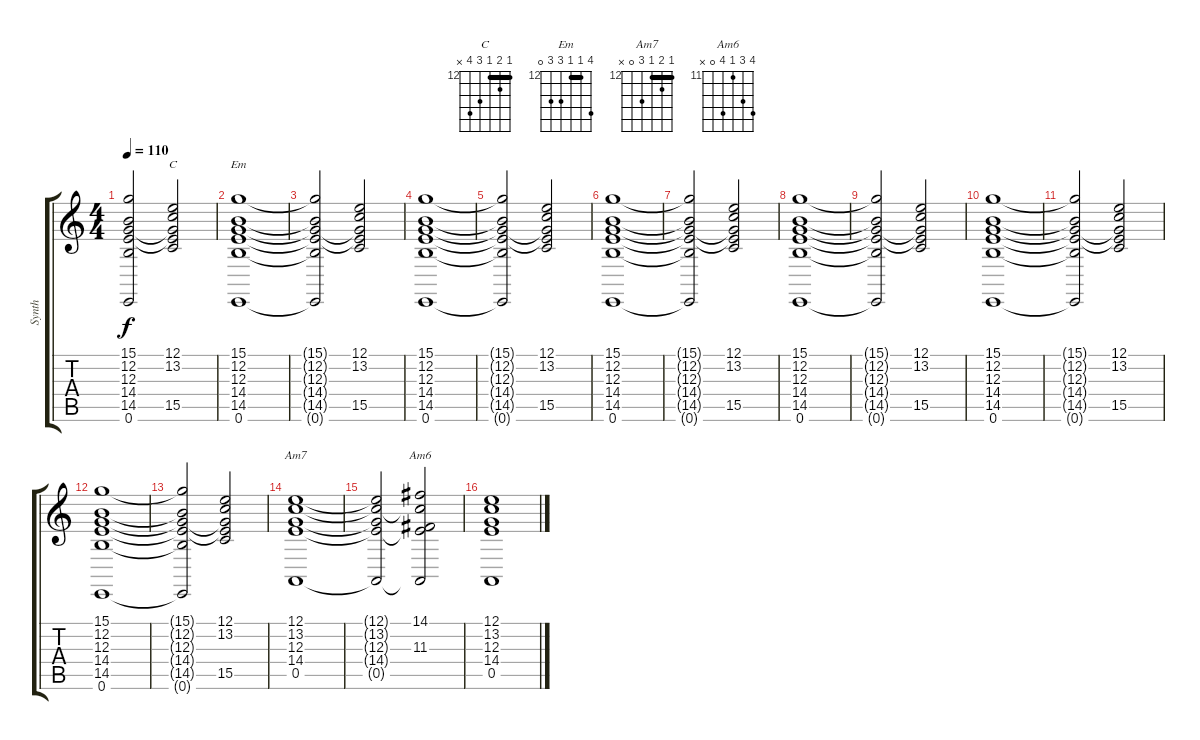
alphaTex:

\track ("Synth" "Synth") {instrument stringensemble1}
\staff {score tabs}
\tuning (E4 B3 G3 D3 A2 E2) {hide}
\chord ("C" 12 13 12 14 15 x) {firstfret 12 barre 12}
\chord ("Em" 15 12 12 14 14 0) {firstfret 12 barre 12}
\chord ("Am7" 12 13 12 14 0 x) {firstfret 12 barre 12}
\chord ("Am6" 14 13 11 14 0 x) {firstfret 11}
\ts (4 4)
\tempo 110
\clef g2
\ks c
(15.1{t} 12.2{t} 12.3{t} 14.4{t} 14.5{t} 0.6{t}).2{dy f} (12.1 13.2 12.3{t} 14.4{t} 15.5).2{ch "C"} |
(15.1 12.2 12.3 14.4 14.5 0.6).1{ch "Em"} |
(15.1{t} 12.2{t} 12.3{t} 14.4{t} 14.5{t} 0.6{t}).2 (12.1 13.2 12.3{t} 14.4{t} 15.5).2 |
(15.1 12.2 12.3 14.4 14.5 0.6).1 |
(15.1{t} 12.2{t} 12.3{t} 14.4{t} 14.5{t} 0.6{t}).2 (12.1 13.2 12.3{t} 14.4{t} 15.5).2 |
(15.1 12.2 12.3 14.4 14.5 0.6).1 |
(15.1{t} 12.2{t} 12.3{t} 14.4{t} 14.5{t} 0.6{t}).2 (12.1 13.2 12.3{t} 14.4{t} 15.5).2 |
(15.1 12.2 12.3 14.4 14.5 0.6).1 |
(15.1{t} 12.2{t} 12.3{t} 14.4{t} 14.5{t} 0.6{t}).2 (12.1 13.2 12.3{t} 14.4{t} 15.5).2 |
(15.1 12.2 12.3 14.4 14.5 0.6).1 |
(15.1{t} 12.2{t} 12.3{t} 14.4{t} 14.5{t} 0.6{t}).2 (12.1 13.2 12.3{t} 14.4{t} 15.5).2 |
(15.1 12.2 12.3 14.4 14.5 0.6).1 |
(15.1{t} 12.2{t} 12.3{t} 14.4{t} 14.5{t} 0.6{t}).2 (12.1 13.2 12.3{t} 14.4{t} 15.5).2 |
(12.1 13.2 12.3 14.4 0.5).1{ch "Am7"} |
(12.1{t} 13.2{t} 12.3{t} 14.4{t} 0.5{t}).2 (14.1 13.2{t} 11.3 14.4{t} 0.5{t}).2{ch "Am6"} |
(12.1 13.2 12.3 14.4 0.5).1
